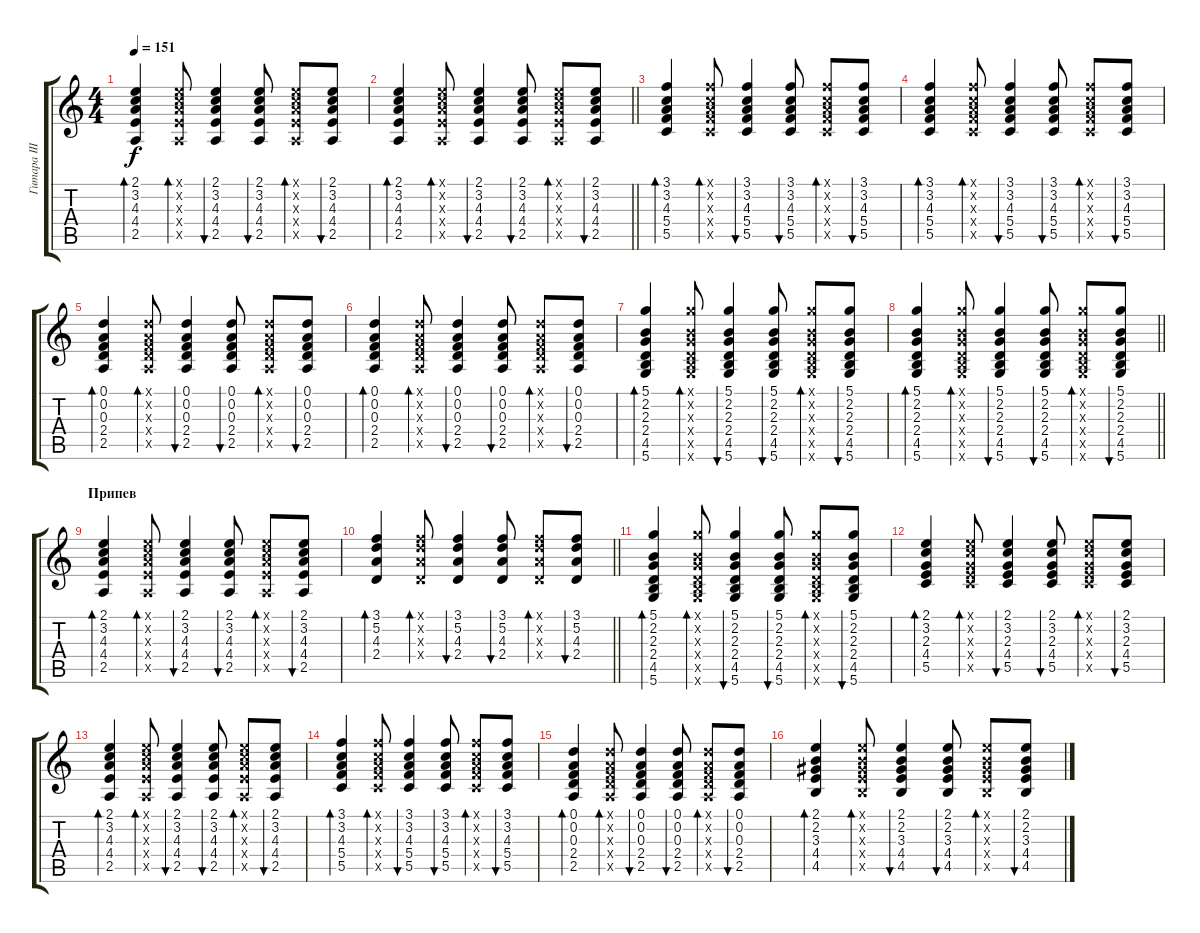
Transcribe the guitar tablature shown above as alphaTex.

\track ("Гитара III л" "Гитара III") {instrument acousticguitarsteel}
\staff {score tabs}
\tuning (D4 A3 F3 C3 G2 D2) {hide}
\ts (4 4)
\tempo 151
\clef g2
\ks c
(2.1 3.2 4.3 4.4 2.5).4{bd 60 dy f} (2.1{x} 3.2{x} 4.3{x} 4.4{x} 2.5{x}).8{bd 60} (2.1 3.2 4.3 4.4 2.5).4{bu 60} (2.1 3.2 4.3 4.4 2.5).8{bu 60} (2.1{x} 3.2{x} 4.3{x} 4.4{x} 2.5{x}).8{bd 60} (2.1 3.2 4.3 4.4 2.5).8{bu 60} |
\barLineRight lightlight
(2.1 3.2 4.3 4.4 2.5).4{bd 60} (2.1{x} 3.2{x} 4.3{x} 4.4{x} 2.5{x}).8{bd 60} (2.1 3.2 4.3 4.4 2.5).4{bu 60} (2.1 3.2 4.3 4.4 2.5).8{bu 60} (2.1{x} 3.2{x} 4.3{x} 4.4{x} 2.5{x}).8{bd 60} (2.1 3.2 4.3 4.4 2.5).8{bu 60} |
(3.1 3.2 4.3 5.4 5.5).4{bd 60} (3.1{x} 3.2{x} 4.3{x} 5.4{x} 5.5{x}).8{bd 60} (3.1 3.2 4.3 5.4 5.5).4{bu 60} (3.1 3.2 4.3 5.4 5.5).8{bu 60} (3.1{x} 3.2{x} 4.3{x} 5.4{x} 5.5{x}).8{bd 60} (3.1 3.2 4.3 5.4 5.5).8{bu 60} |
(3.1 3.2 4.3 5.4 5.5).4{bd 60} (3.1{x} 3.2{x} 4.3{x} 5.4{x} 5.5{x}).8{bd 60} (3.1 3.2 4.3 5.4 5.5).4{bu 60} (3.1 3.2 4.3 5.4 5.5).8{bu 60} (3.1{x} 3.2{x} 4.3{x} 5.4{x} 5.5{x}).8{bd 60} (3.1 3.2 4.3 5.4 5.5).8{bu 60} |
(0.1 0.2 0.3 2.4 2.5).4{bd 60} (0.1{x} 0.2{x} 0.3{x} 2.4{x} 2.5{x}).8{bd 60} (0.1 0.2 0.3 2.4 2.5).4{bu 60} (0.1 0.2 0.3 2.4 2.5).8{bu 60} (0.1{x} 0.2{x} 0.3{x} 2.4{x} 2.5{x}).8{bd 60} (0.1 0.2 0.3 2.4 2.5).8{bu 60} |
(0.1 0.2 0.3 2.4 2.5).4{bd 60} (0.1{x} 0.2{x} 0.3{x} 2.4{x} 2.5{x}).8{bd 60} (0.1 0.2 0.3 2.4 2.5).4{bu 60} (0.1 0.2 0.3 2.4 2.5).8{bu 60} (0.1{x} 0.2{x} 0.3{x} 2.4{x} 2.5{x}).8{bd 60} (0.1 0.2 0.3 2.4 2.5).8{bu 60} |
(5.1 2.2 2.3 2.4 4.5 5.6).4{bd 60} (5.1{x} 2.2{x} 2.3{x} 2.4{x} 4.5{x} 5.6{x}).8{bd 60} (5.1 2.2 2.3 2.4 4.5 5.6).4{bu 60} (5.1 2.2 2.3 2.4 4.5 5.6).8{bu 60} (5.1{x} 2.2{x} 2.3{x} 2.4{x} 4.5{x} 5.6{x}).8{bd 60} (5.1 2.2 2.3 2.4 4.5 5.6).8{bu 60} |
\barLineRight lightlight
(5.1 2.2 2.3 2.4 4.5 5.6).4{bd 60} (5.1{x} 2.2{x} 2.3{x} 2.4{x} 4.5{x} 5.6{x}).8{bd 60} (5.1 2.2 2.3 2.4 4.5 5.6).4{bu 60} (5.1 2.2 2.3 2.4 4.5 5.6).8{bu 60} (5.1{x} 2.2{x} 2.3{x} 2.4{x} 4.5{x} 5.6{x}).8{bd 60} (5.1 2.2 2.3 2.4 4.5 5.6).8{bu 60} |
\section ("" "Припев")
(2.1 3.2 4.3 4.4 2.5).4{bd 60} (2.1{x} 3.2{x} 4.3{x} 4.4{x} 2.5{x}).8{bd 60} (2.1 3.2 4.3 4.4 2.5).4{bu 60} (2.1 3.2 4.3 4.4 2.5).8{bu 60} (2.1{x} 3.2{x} 4.3{x} 4.4{x} 2.5{x}).8{bd 60} (2.1 3.2 4.3 4.4 2.5).8{bu 60} |
\barLineRight lightlight
(3.1 5.2 4.3 2.4).4{bd 60} (3.1{x} 5.2{x} 4.3{x} 2.4{x}).8{bd 60} (3.1 5.2 4.3 2.4).4{bu 60} (3.1 5.2 4.3 2.4).8{bu 60} (3.1{x} 5.2{x} 4.3{x} 2.4{x}).8{bd 60} (3.1 5.2 4.3 2.4).8{bu 60} |
(5.1 2.2 2.3 2.4 4.5 5.6).4{bd 60} (5.1{x} 2.2{x} 2.3{x} 2.4{x} 4.5{x} 5.6{x}).8{bd 60} (5.1 2.2 2.3 2.4 4.5 5.6).4{bu 60} (5.1 2.2 2.3 2.4 4.5 5.6).8{bu 60} (5.1{x} 2.2{x} 2.3{x} 2.4{x} 4.5{x} 5.6{x}).8{bd 60} (5.1 2.2 2.3 2.4 4.5 5.6).8{bu 60} |
(2.1 3.2 2.3 4.4 5.5).4{bd 60} (2.1{x} 3.2{x} 2.3{x} 4.4{x} 5.5{x}).8{bd 60} (2.1 3.2 2.3 4.4 5.5).4{bu 60} (2.1 3.2 2.3 4.4 5.5).8{bu 60} (2.1{x} 3.2{x} 2.3{x} 4.4{x} 5.5{x}).8{bd 60} (2.1 3.2 2.3 4.4 5.5).8{bu 60} |
(2.1 3.2 4.3 4.4 2.5).4{bd 60} (2.1{x} 3.2{x} 4.3{x} 4.4{x} 2.5{x}).8{bd 60} (2.1 3.2 4.3 4.4 2.5).4{bu 60} (2.1 3.2 4.3 4.4 2.5).8{bu 60} (2.1{x} 3.2{x} 4.3{x} 4.4{x} 2.5{x}).8{bd 60} (2.1 3.2 4.3 4.4 2.5).8{bu 60} |
(3.1 3.2 4.3 5.4 5.5).4{bd 60} (3.1{x} 3.2{x} 4.3{x} 5.4{x} 5.5{x}).8{bd 60} (3.1 3.2 4.3 5.4 5.5).4{bu 60} (3.1 3.2 4.3 5.4 5.5).8{bu 60} (3.1{x} 3.2{x} 4.3{x} 5.4{x} 5.5{x}).8{bd 60} (3.1 3.2 4.3 5.4 5.5).8{bu 60} |
(0.1 0.2 0.3 2.4 2.5).4{bd 60} (0.1{x} 0.2{x} 0.3{x} 2.4{x} 2.5{x}).8{bd 60} (0.1 0.2 0.3 2.4 2.5).4{bu 60} (0.1 0.2 0.3 2.4 2.5).8{bu 60} (0.1{x} 0.2{x} 0.3{x} 2.4{x} 2.5{x}).8{bd 60} (0.1 0.2 0.3 2.4 2.5).8{bu 60} |
(2.1 2.2 3.3 4.4 4.5).4{bd 60} (2.1{x} 2.2{x} 3.3{x} 4.4{x} 4.5{x}).8{bd 60} (2.1 2.2 3.3 4.4 4.5).4{bu 60} (2.1 2.2 3.3 4.4 4.5).8{bu 60} (2.1{x} 2.2{x} 3.3{x} 4.4{x} 4.5{x}).8{bd 60} (2.1 2.2 3.3 4.4 4.5).8{bu 60}
